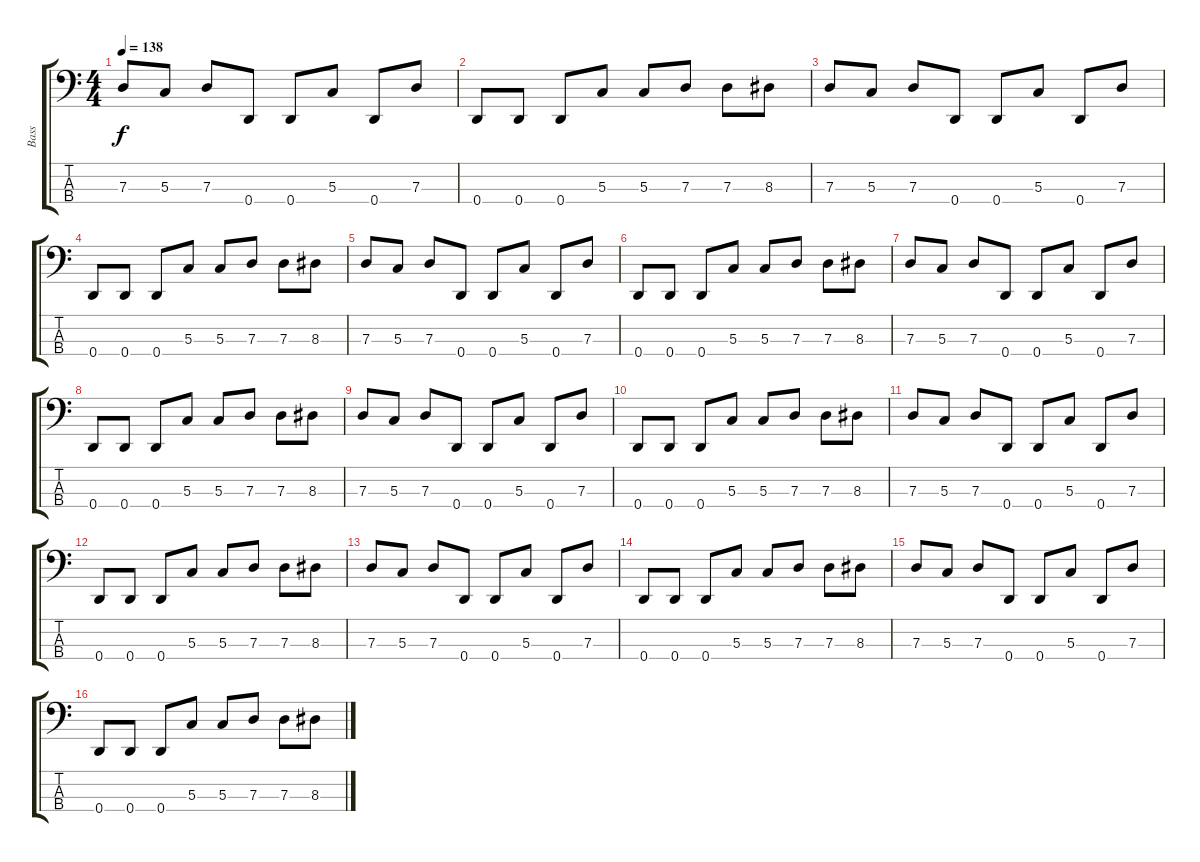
\track ("Bass" "Bass") {instrument electricbassfinger}
\staff {score tabs}
\tuning (F2 C2 G1 D1) {hide}
\ts (4 4)
\tempo 138
\clef f4
\ks c
7.3.8{dy f} 5.3.8 7.3.8 0.4.8 0.4.8 5.3.8 0.4.8 7.3.8 |
0.4.8 0.4.8 0.4.8 5.3.8 5.3.8 7.3.8 7.3.8 8.3.8 |
7.3.8 5.3.8 7.3.8 0.4.8 0.4.8 5.3.8 0.4.8 7.3.8 |
0.4.8 0.4.8 0.4.8 5.3.8 5.3.8 7.3.8 7.3.8 8.3.8 |
7.3.8 5.3.8 7.3.8 0.4.8 0.4.8 5.3.8 0.4.8 7.3.8 |
0.4.8 0.4.8 0.4.8 5.3.8 5.3.8 7.3.8 7.3.8 8.3.8 |
7.3.8 5.3.8 7.3.8 0.4.8 0.4.8 5.3.8 0.4.8 7.3.8 |
0.4.8 0.4.8 0.4.8 5.3.8 5.3.8 7.3.8 7.3.8 8.3.8 |
7.3.8 5.3.8 7.3.8 0.4.8 0.4.8 5.3.8 0.4.8 7.3.8 |
0.4.8 0.4.8 0.4.8 5.3.8 5.3.8 7.3.8 7.3.8 8.3.8 |
7.3.8 5.3.8 7.3.8 0.4.8 0.4.8 5.3.8 0.4.8 7.3.8 |
0.4.8 0.4.8 0.4.8 5.3.8 5.3.8 7.3.8 7.3.8 8.3.8 |
7.3.8 5.3.8 7.3.8 0.4.8 0.4.8 5.3.8 0.4.8 7.3.8 |
0.4.8 0.4.8 0.4.8 5.3.8 5.3.8 7.3.8 7.3.8 8.3.8 |
7.3.8 5.3.8 7.3.8 0.4.8 0.4.8 5.3.8 0.4.8 7.3.8 |
0.4.8 0.4.8 0.4.8 5.3.8 5.3.8 7.3.8 7.3.8 8.3.8
